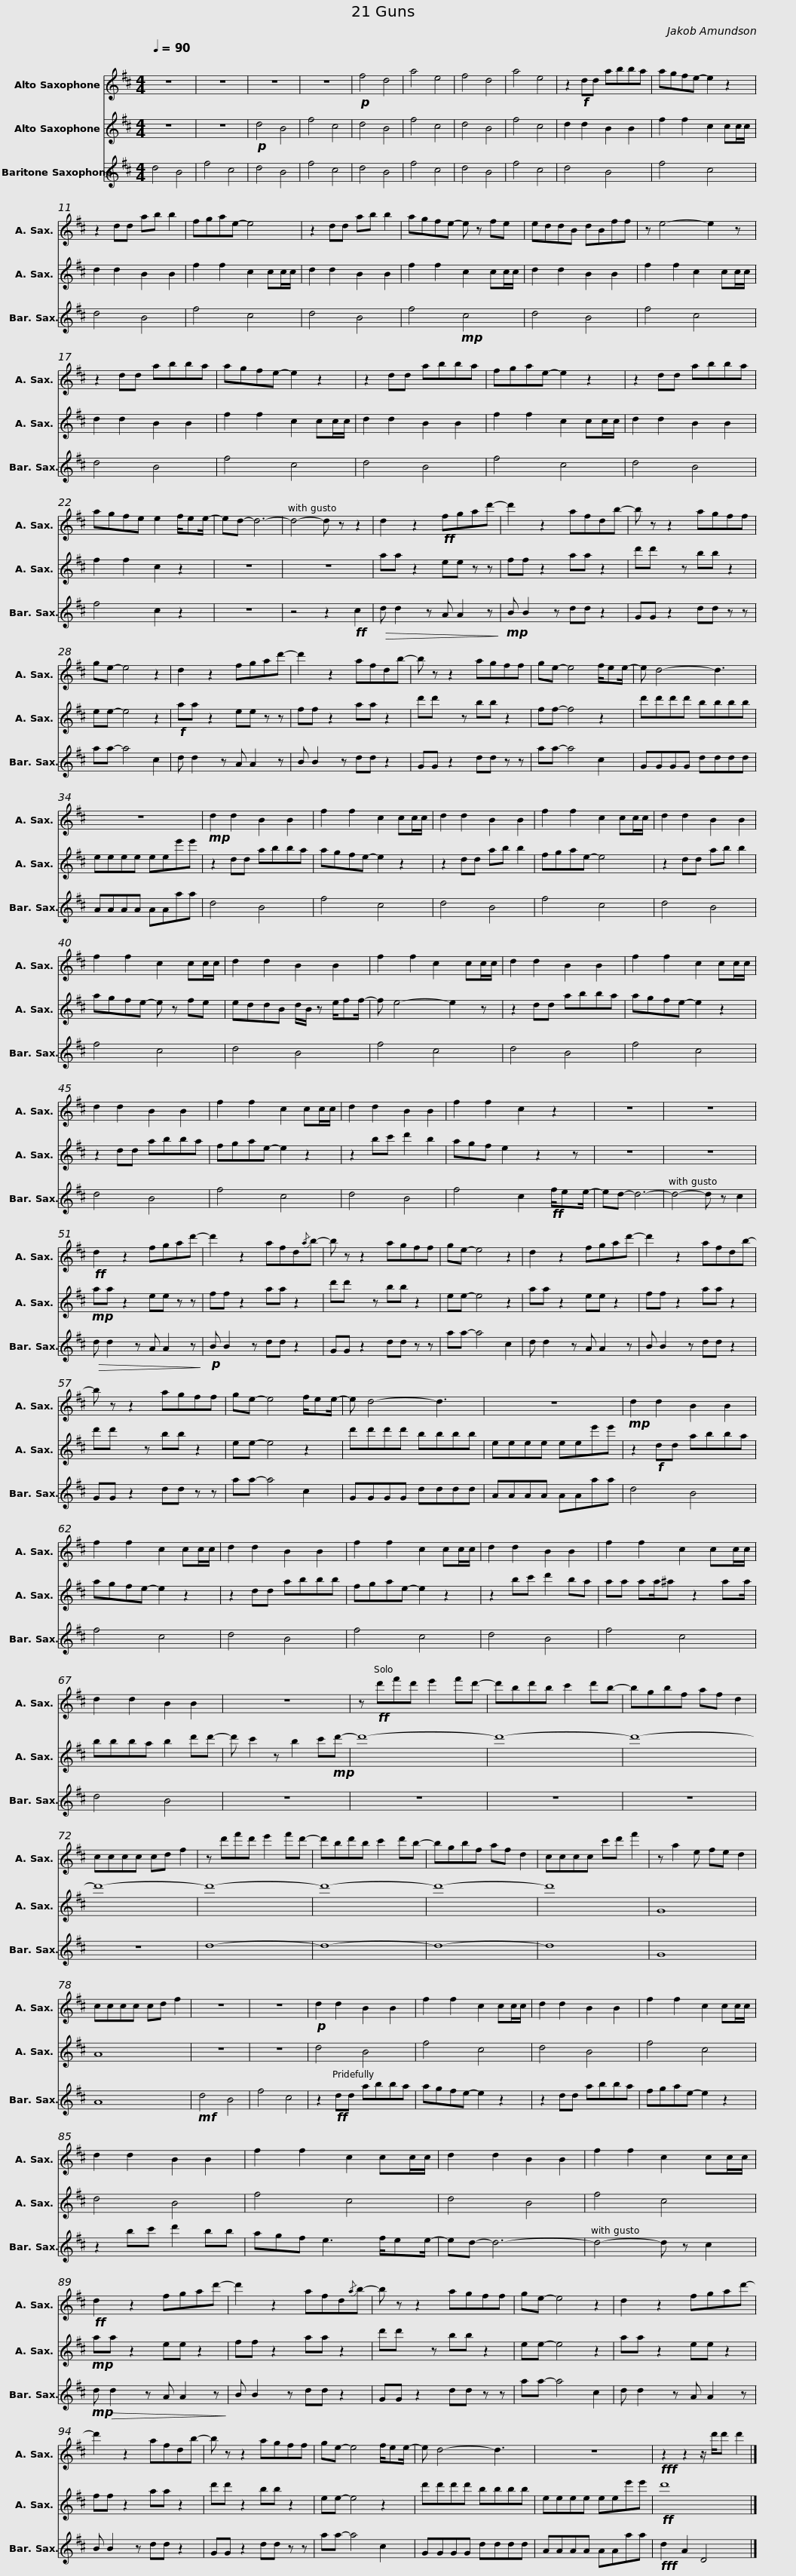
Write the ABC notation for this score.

X:1
%%score 1 2 3
L:1/8
Q:1/4=90
M:4/4
I:linebreak $
K:none
V:1 treble transpose=-9
V:2 treble transpose=-21
V:3 treble transpose=-33
V:1
[K:D] z8 | z8 | z8 | z8 |!p! f4 d4 | %5
 a4 e4 | f4 d4 | a4 e4 | z2!f! dd abba |$ agfe- e2 z2 | %10
 z2 dd ab b2 | fgae- e4 | z2 dd ab b2 | agfe- e z fe |$ eddB dBff | %15
 z e4- e2 z | z2 dd abba | agfe- e2 z2 | z2 dd abba |$ fgae- e2 z2 | %20
 z2 dd abba | agfe e2 f/ee/- | ed- d6- | d4- d z z2 |$ d2 z2!ff! fgad'- | %25
 d'2 z2 afdb- | b z z2 agff | ge- e4 z2 | d2 z2 fgad'- |$ d'2 z2 afdb- | %30
 b z z2 agff | ge- e4 f/ee/- | e d4- d3 |$ z8 |!mp! d2 d2 B2 B2 | %35
 f2 f2 c2 cc/c/ | d2 d2 B2 B2 | f2 f2 c2 cc/c/ |$ d2 d2 B2 B2 | f2 f2 c2 cc/c/ | %40
 d2 d2 B2 B2 | f2 f2 c2 cc/c/ | d2 d2 B2 B2 |$ f2 f2 c2 cc/c/ | d2 d2 B2 B2 | %45
 f2 f2 c2 cc/c/ | d2 d2 B2 B2 | f2 f2 c2 z2 |$ z8 | z8 | %50
!ff! d2 z2 fgad'- | d'2 z2 afd{/a}b- | b z z2 agff | ge- e4 z2 |$ d2 z2 fgad'- | %55
 d'2 z2 afdb- | b z z2 agff | ge- e4 f/ee/- |$ e d4- d3 | z8 | %60
!mp! d2 d2 B2 B2 | f2 f2 c2 cc/c/ |$ d2 d2 B2 B2 | f2 f2 c2 cc/c/ | d2 d2 B2 B2 | %65
 f2 f2 c2 cc/c/ |$ d2 d2 B2 B2 | z8 | z!ff! d'f'd' e'2 f'd'- | d'bd'b c'2 d'b- |$ %70
 bgbf af d2 | cccc cd f2 | z d'f'd' e'2 f'd'- | d'bd'b c'2 d'b- | bgbf af d2 |$ %75
 cccc c'd' f'2 | z a2 e fe d2 | cccc cd f2 | z8 | z8 | %80
!p! d2 d2 B2 B2 |$ f2 f2 c2 cc/c/ | d2 d2 B2 B2 | f2 f2 c2 cc/c/ | d2 d2 B2 B2 | %85
 f2 f2 c2 cc/c/ |$ d2 d2 B2 B2 | f2 f2 c2 cc/c/ |!ff! d2 z2 fgad'- | d'2 z2 afd{/a}b- | %90
 b z z2 agff |$ ge- e4 z2 | d2 z2 fgad'- | d'2 z2 afdb- | b z z2 agff | %95
 ge- e4 f/ee/- |$ e d4- d3 | z8 |!fff! z2 z2 z/ d'/d' d'2 |] %99
V:2
[K:D] z8 | z8 |!p! d4 B4 | f4 c4 | d4 B4 | %5
 f4 c4 | d4 B4 | f4 c4 | d2 d2 B2 B2 |$ f2 f2 c2 cc/c/ | %10
 d2 d2 B2 B2 | f2 f2 c2 cc/c/ | d2 d2 B2 B2 | f2 f2 c2 cc/c/ |$ d2 d2 B2 B2 | %15
 f2 f2 c2 cc/c/ | d2 d2 B2 B2 | f2 f2 c2 cc/c/ | d2 d2 B2 B2 |$ f2 f2 c2 cc/c/ | %20
 d2 d2 B2 B2 | f2 f2 c2 z2 | z8 | z8 |$ aa z2 ee z z | %25
 ff z2 aa z2 | d'd' x z bb z2 | ee- e4 z2 |!f! aa z2 ee z z |$ ff z2 aa z2 | %30
 d'd' x z bb z2 | ff- f4 z2 | d'd'd'd' bbbb |$ eeee eee'e' | z2 dd abba | %35
 agfe- e2 z2 | z2 dd ab b2 | fgae- e4 |$ z2 dd ab b2 | agfe- e z fe | %40
 eddB d/B/ z e/ff/- | f e4- e2 z | z2 dd abba |$ agfe- e2 z2 | z2 dd abba | %45
 fgae- e2 z2 | z2 bc' d'2 b2 | agf e2 z2 z |$ z8 | z8 | %50
!mp! aa z2 ee z z | ff z2 aa z2 | d'd' x z bb z2 | ee- e4 z2 |$ aa z2 ee z2 | %55
 ff z2 aa z2 | d'd' x z bb z2 | ee- e4 z2 |$ d'd'd'd' bbbb | eeee eee'e' | %60
 z2!f! dd abba | agfe- e2 z2 |$ z2 dd abbb | fgae- e2 z2 | z2 bc' d'2 ba | %65
 aa aa/^a z2 aa/ |$ bbba b2 d'd'- | d' c'2 z b2 c'!mp!d'- | d'8- | d'8- |$ %70
 d'8- | d'8- | d'8- | d'8- | d'8- |$ %75
 d'8 | G8 | A8 | z8 | z8 | %80
 d4 B4 |$ f4 c4 | d4 B4 | f4 c4 | d4 B4 | %85
 f4 c4 |$ d4 B4 | f4 c4 |!mp! aa z2 ee z2 | ff z2 aa z2 | %90
 d'd' x z bb z2 |$ ee- e4 z2 | aa z2 ee z2 | ff z2 aa z2 | d'd' z2 bb z2 | %95
 ee- e4 z2 |$ d'd'd'd' bbbb | eeee eee'e' |!ff! d'8 |] %99
V:3
[K:D] d4 B4 | f4 c4 | d4 B4 | f4 c4 | d4 B4 | %5
 f4 c4 | d4 B4 | f4 c4 | d4 B4 |$ f4 c4 | %10
 d4 B4 | f4 c4 | d4 B4 | f4!mp! c4 |$ d4 B4 | %15
 f4 c4 | d4 B4 | f4 c4 | d4 B4 |$ f4 c4 | %20
 d4 B4 | f4 c2 z2 | z8 | z4 z2!ff! c2 |$!>(! d d2 z A A2 z!>)! | %25
!mp! B B2 z dd z2 | GG z2 dd z z | aa- a4 c2 | d d2 z A A2 z |$ B B2 z dd z2 | %30
 GG z2 dd z z | aa- a4 c2 | GGGG dddd |$ AAAA AAaa | d4 B4 | %35
 f4 c4 | d4 B4 | f4 c4 |$ d4 B4 | f4 c4 | %40
 d4 B4 | f4 c4 | d4 B4 |$ f4 c4 | d4 B4 | %45
 f4 c4 | d4 B4 | f4 c2!ff! f/ee/- |$ ed- d6- | d4- d z c2 | %50
!>(! d d2 z A A2 z!>)! |!p! B B2 z dd z2 | GG z2 dd z z | aa- a4 c2 |$ d d2 z A A2 z | %55
 B B2 z dd z2 | GG z2 dd z z | aa- a4 c2 |$ GGGG dddd | AAAA AAaa | %60
 d4 B4 | f4 c4 |$ d4 B4 | f4 c4 | d4 B4 | %65
 f4 c4 |$ d4 B4 | z8 | z8 | z8 |$ %70
 z8 | z8 | d8- | d8- | d8- |$ %75
 d8 | G8 | A8 |!mf! d4 B4 | f4 c4 | %80
 z2!ff! dd abba |$ agfe- e2 z2 | z2 dd abba | fgae- e2 z2 | z2 bc' d'2 bb | %85
 agf e3 f/ee/- |$ ed- d6- | d4- d z c2 |!mp!!>(! d d2 z A A2 z!>)! | B B2 z dd z2 | %90
 GG z2 dd z z |$ aa- a4 c2 | d d2 z A A2 z | B B2 z dd z2 | GG z2 dd z z | %95
 aa- a4 c2 |$ GGGG dddd | AAAA AAaa |!fff! d2 A2 D4 |] %99
